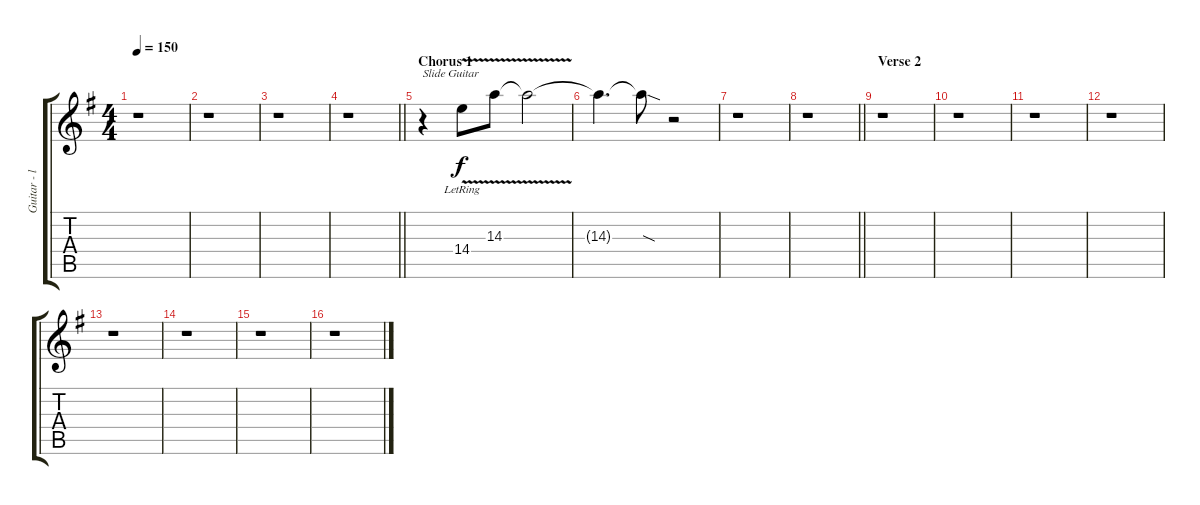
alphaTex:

\track ("Guitar - lead" "Guitar - l") {instrument distortionguitar}
\staff {score tabs}
\tuning (E4 B3 G3 D3 A2 E2) {hide}
\ts (4 4)
\tempo 150
\clef g2
\ks g
r.1{dy f} |
r.1 |
r.1 |
\barLineRight lightlight
r.1 |
\section ("" "Chorus 1")
r.4{txt "Slide Guitar"} 14.4{v lr}.8{volume 4} 14.3{v}.8 14.3{t}.2 |
14.3{t}.4{d} 14.3{sod t}.8 r.2 |
r.1 |
\barLineRight lightlight
r.1 |
\section ("" "Verse 2")
r.1 |
r.1 |
r.1 |
r.1 |
r.1 |
r.1 |
r.1 |
r.1
